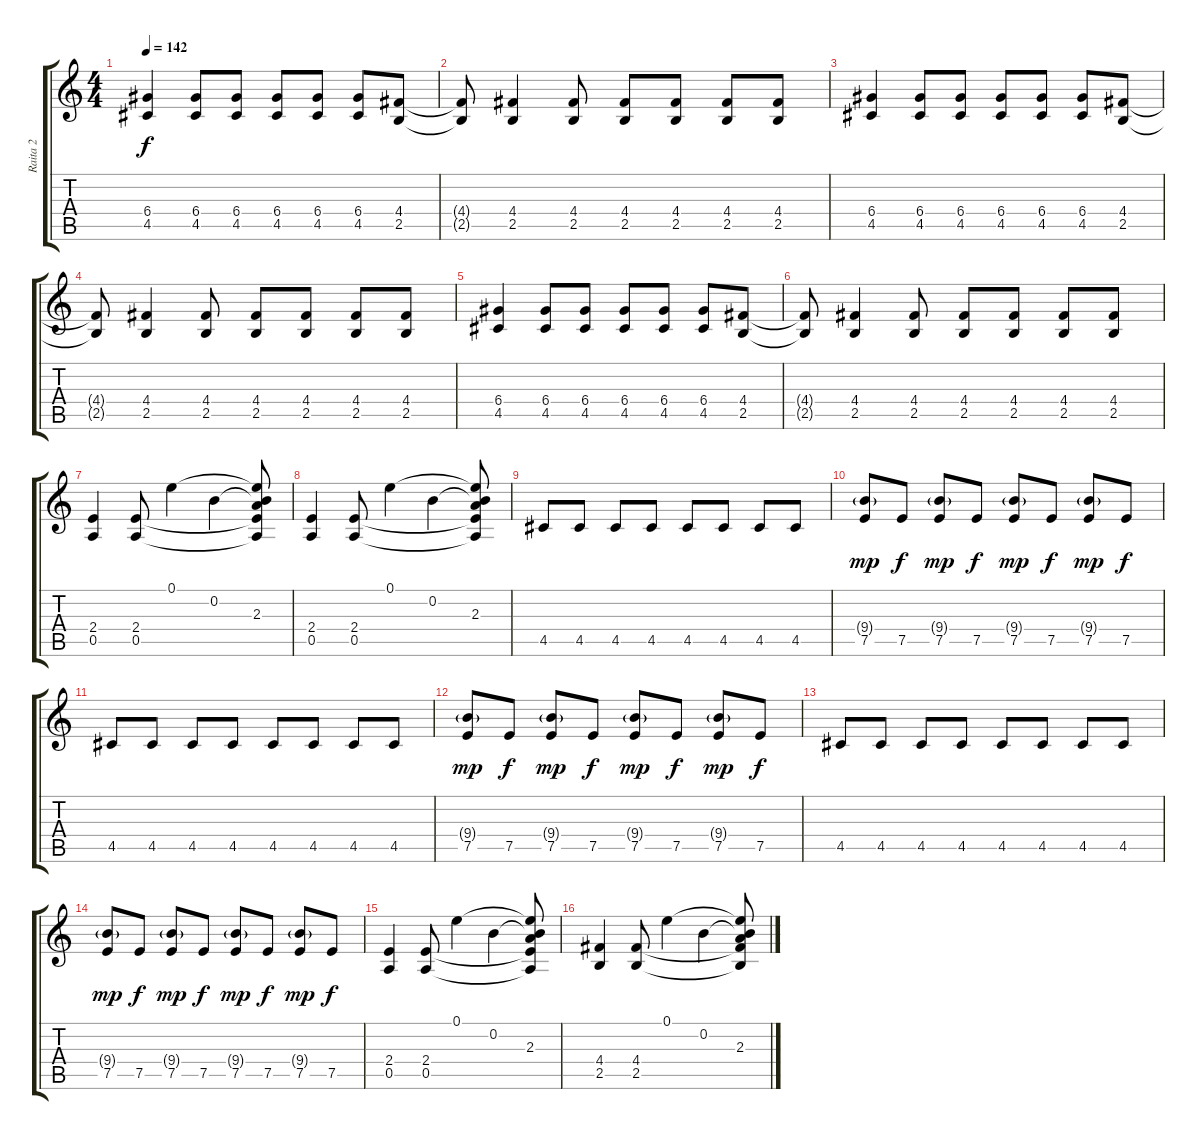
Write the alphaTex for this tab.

\track ("Raita 2" "Raita 2") {instrument distortionguitar}
\staff {score tabs}
\tuning (E4 B3 G3 D3 A2 E2) {hide}
\ts (4 4)
\tempo 142
\clef g2
\ks c
(6.4 4.5).4{dy f instrument distortionguitar} (6.4 4.5).8 (6.4 4.5).8 (6.4 4.5).8 (6.4 4.5).8 (6.4 4.5).8 (4.4 2.5).8 |
(4.4{t} 2.5{t}).8 (4.4 2.5).4 (4.4 2.5).8 (4.4 2.5).8 (4.4 2.5).8 (4.4 2.5).8 (4.4 2.5).8 |
(6.4 4.5).4 (6.4 4.5).8 (6.4 4.5).8 (6.4 4.5).8 (6.4 4.5).8 (6.4 4.5).8 (4.4 2.5).8 |
(4.4{t} 2.5{t}).8 (4.4 2.5).4 (4.4 2.5).8 (4.4 2.5).8 (4.4 2.5).8 (4.4 2.5).8 (4.4 2.5).8 |
(6.4 4.5).4 (6.4 4.5).8 (6.4 4.5).8 (6.4 4.5).8 (6.4 4.5).8 (6.4 4.5).8 (4.4 2.5).8 |
(4.4{t} 2.5{t}).8 (4.4 2.5).4 (4.4 2.5).8 (4.4 2.5).8 (4.4 2.5).8 (4.4 2.5).8 (4.4 2.5).8 |
(2.4 0.5).4 (2.4 0.5).8 0.1.4 0.2.4 (0.1{t} 0.2{t} 2.3 2.4{t} 0.5{t}).8 |
(2.4 0.5).4 (2.4 0.5).8 0.1.4 0.2.4 (0.1{t} 0.2{t} 2.3 2.4{t} 0.5{t}).8 |
4.5.8 4.5.8 4.5.8 4.5.8 4.5.8 4.5.8 4.5.8 4.5.8 |
(9.4{g} 7.5).8{dy mp} 7.5.8{dy f} (9.4{g} 7.5).8{dy mp} 7.5.8{dy f} (9.4{g} 7.5).8{dy mp} 7.5.8{dy f} (9.4{g} 7.5).8{dy mp} 7.5.8{dy f} |
4.5.8 4.5.8 4.5.8 4.5.8 4.5.8 4.5.8 4.5.8 4.5.8 |
(9.4{g} 7.5).8{dy mp} 7.5.8{dy f} (9.4{g} 7.5).8{dy mp} 7.5.8{dy f} (9.4{g} 7.5).8{dy mp} 7.5.8{dy f} (9.4{g} 7.5).8{dy mp} 7.5.8{dy f} |
4.5.8 4.5.8 4.5.8 4.5.8 4.5.8 4.5.8 4.5.8 4.5.8 |
(9.4{g} 7.5).8{dy mp} 7.5.8{dy f} (9.4{g} 7.5).8{dy mp} 7.5.8{dy f} (9.4{g} 7.5).8{dy mp} 7.5.8{dy f} (9.4{g} 7.5).8{dy mp} 7.5.8{dy f} |
(2.4 0.5).4 (2.4 0.5).8 0.1.4 0.2.4 (0.1{t} 0.2{t} 2.3 2.4{t} 0.5{t}).8 |
(4.4 2.5).4 (4.4 2.5).8 0.1.4 0.2.4 (0.1{t} 0.2{t} 2.3 4.4{t} 2.5{t}).8
